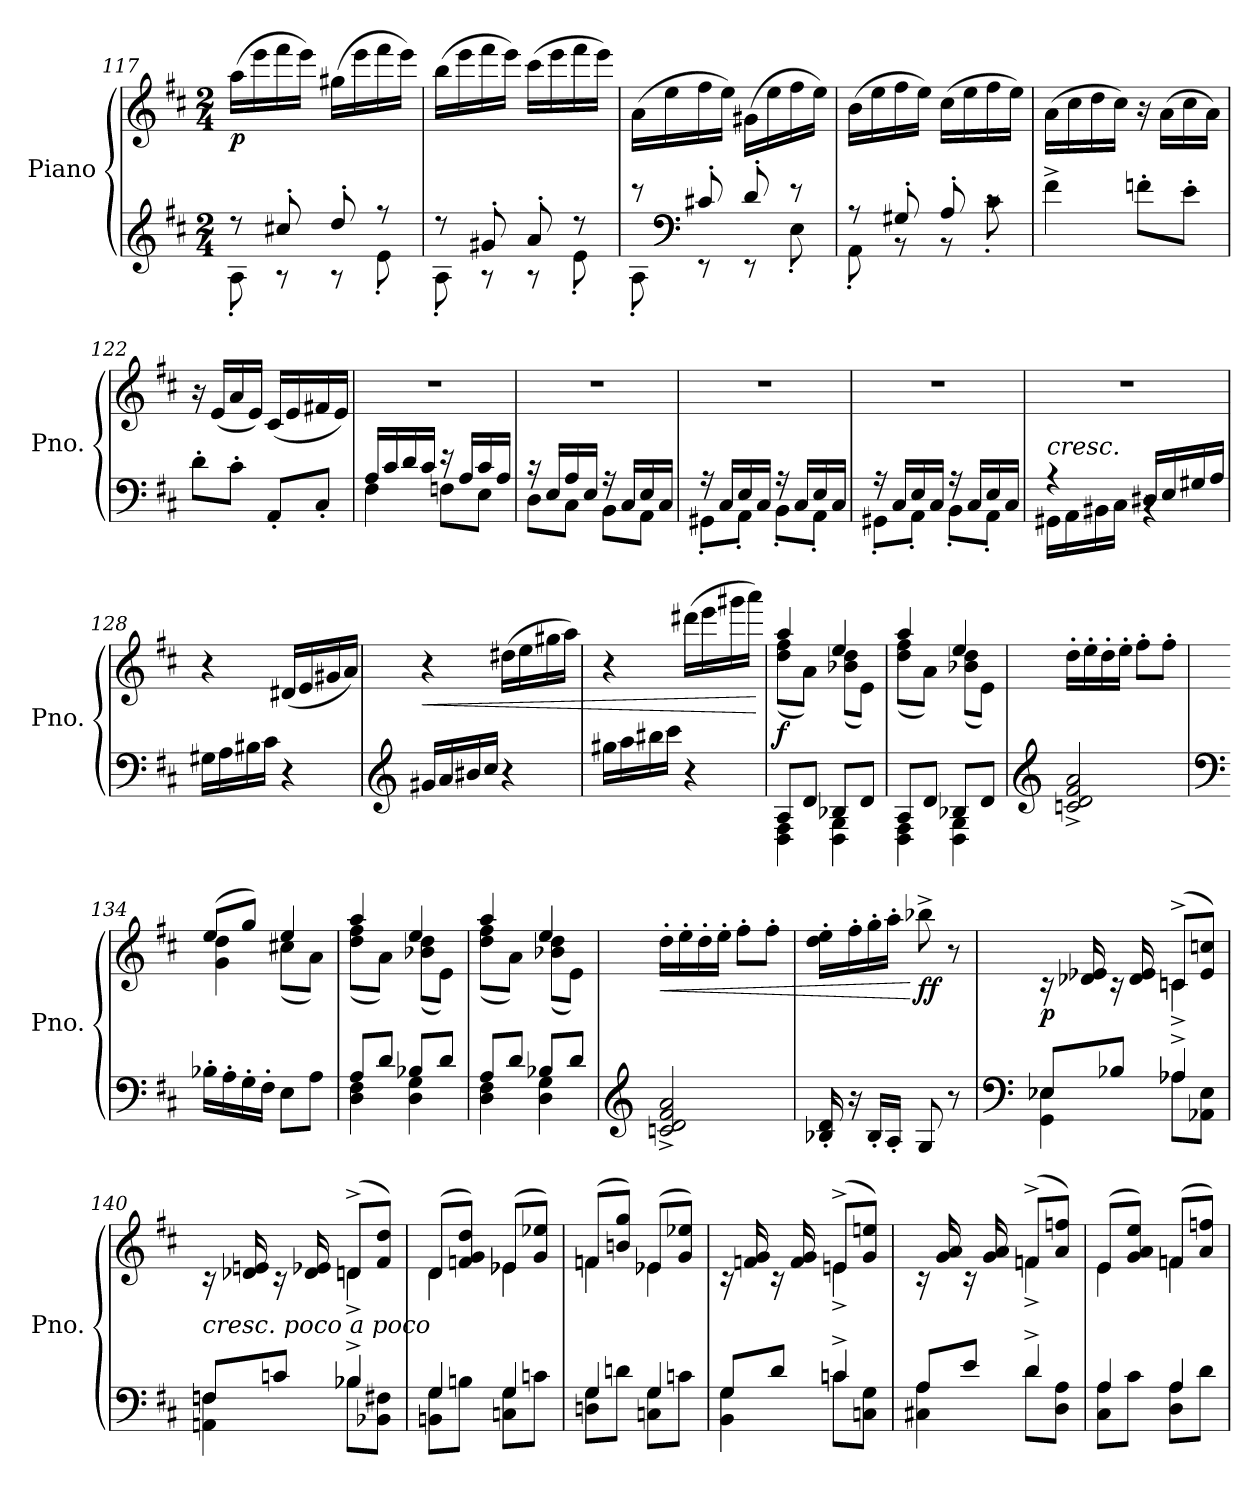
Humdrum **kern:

**kern	**kern	**dynam
*part1	*part1	*part1
*staff2	*staff1	*staff1/2
*I"Piano	*	*
*I'Pno.	*	*
*clefG2	*clefG2	*
*k[f#c#]	*k[f#c#]	*
*M2/4	*M2/4	*
=117	=117	=117
*^	*	*
!	!	!	!LO:DY:b
8r	8A'\	(>16aa\LL	p
.	.	16eee\	.
8cc#X'/	8r	16fff#\	.
.	.	16eee\JJ)	.
8dd'/	8r	(>16gg#X\LL	.
.	.	16eee\	.
8r	8e'\	16fff#\	.
.	.	16eee\JJ)	.
=118	=118	=118	=118
8r	8A'\	(>16bb\LL	.
.	.	16eee\	.
8g#X'/	8r	16fff#\	.
.	.	16eee\JJ)	.
8a'/	8r	(>16ccc#\LL	.
.	.	16eee\	.
8r	8e'\	16fff#\	.
.	.	16eee\JJ)	.
!!LO:LB:g=z
=119	=119	=119	=119
8r	8A'\	(>16a\LL	.
.	.	16ee\	.
*clefF4	*	*	*
8c#X'/	8r	16ff#\	.
.	.	16ee\JJ)	.
8d'/	8r	(>16g#X\LL	.
.	.	16ee\	.
8r	8E'\	16ff#\	.
.	.	16ee\JJ)	.
=120	=120	=120	=120
8r	8AA'\	(>16b\LL	.
.	.	16ee\	.
8G#X'/	8r	16ff#\	.
.	.	16ee\JJ)	.
8A'/	8r	(>16cc#\LL	.
.	.	16ee\	.
8rc	8c#'\	16ff#\	.
.	.	16ee\JJ)	.
*v	*v	*	*
=121	=121	=121
4f#^\	(>16a\LL	.
.	16cc#\	.
.	16dd\	.
.	16cc#\JJ)	.
8fn'\L	16r	.
.	(>16a\LL	.
8e'\J	16cc#\	.
.	16a\JJ)	.
=122	=122	=122
8d'\L	16r	.
.	(<16e/LL	.
8c#'\J	16a/	.
.	16e/JJ)	.
8AA'/L	(<16c#/LL	.
.	16e/	.
8C#'/J	16f#X/	.
.	16e/JJ)	.
=123	=123	=123
*^	*	*
16A/LL	4F#\	2r	.
16c#/	.	.	.
16d/	.	.	.
16c#/JJ	.	.	.
16r	8Fn\L	.	.
16A/LL	.	.	.
16c#/	8E\J	.	.
16A/JJ	.	.	.
!!LO:LB:g=z
=124	=124	=124	=124
16r	8D\L	2r	.
16E/LL	.	.	.
16A/	8C#\J	.	.
16E/JJ	.	.	.
16r	8BB\L	.	.
16C#/LL	.	.	.
16E/	8AA\J	.	.
16C#/JJ	.	.	.
=125	=125	=125	=125
16r	8GG#X'\L	2r	.
16C#/LL	.	.	.
16E/	8AA'\J	.	.
16C#/JJ	.	.	.
16r	8BB'\L	.	.
16C#/LL	.	.	.
16E/	8AA'\J	.	.
16C#/JJ	.	.	.
=126	=126	=126	=126
16r	8GG#X'\L	2r	.
16C#/LL	.	.	.
16E/	8AA'\J	.	.
16C#/JJ	.	.	.
16r	8BB'\L	.	.
16C#/LL	.	.	.
16E/	8AA'\J	.	.
16C#/JJ	.	.	.
=127	=127	=127	=127
!LO:TX:a:i:t=cresc.	!	!	!
4r	16GG#X\LL	2r	.
.	16AA\	.	.
.	16BB#X\	.	.
.	16C#\JJ	.	.
16D#X/LL	4rBB	.	.
16E/	.	.	.
16G#X/	.	.	.
16A/JJ	.	.	.
*v	*v	*	*
=128	=128	=128
16G#X\LL	4r	.
16A\	.	.
16B#X\	.	.
16c#\JJ	.	.
4r	(<16d#X/LL	.
.	16e/	.
.	16g#X/	.
.	16a/JJ)	.
!!LO:PB:g=z
=129	=129	=129
*clefG2	*	*
!	!	!LO:HP:b
16g#X/LL	4r	<
16a/	.	.
16b#X/	.	.
16cc#/JJ	.	.
4r	(>16dd#X\LL	.
.	16ee\	.
.	16gg#X\	.
.	16aa\JJ)	.
=130	=130	=130
16gg#X\LL	4r	.
16aa\	.	.
16bb#X\	.	.
16ccc#\JJ	.	.
4r	(>16ddd#X\LL	.
.	16eee\	.
.	16ggg#X\	.
.	16aaa\JJ)	.
.	.	[
=131	=131	=131
*^	*^	*
!	!	!	!	!LO:DY:b
8A/L	4D\ 4F#\	4aa/	(>8dd\ 8ff#\L	f
8d/J	.	.	8a\J)	.
8B-X/L	4D\ 4G\	4ee/	(>8b-X\ 8dd\L	.
8d/J	.	.	8e\J)	.
=132	=132	=132	=132	=132
8A/L	4D\ 4F#\	4aa/	(>8dd\ 8ff#\L	.
8d/J	.	.	8a\J)	.
8B-X/L	4D\ 4G\	4ee/	(>8b-X\ 8dd\L	.
8d/J	.	.	8e\J)	.
*v	*v	*	*	*
*	*v	*v	*
=133	=133	=133
*clefG2	*	*
2cn/^ 2d/^ 2f#/^ 2a/^	16dd'\LL	.
.	16ee'\	.
.	16dd'\	.
.	16ee'\JJ	.
.	8ff#'\L	.
.	8ff#'\J	.
!!LO:LB:g=z
=134	=134	=134
*clefF4	*	*
*	*^	*
16B-X'\LL	(>8ee/L	4g\ 4dd\	.
16A'\	.	.	.
16G'\	8gg/J)	.	.
16F#'\JJ	.	.	.
8E\L	4ee/	(<8cc#X\L	.
8A\J	.	8a\J)	.
=135	=135	=135	=135
*^	*	*	*
8A/L	4D\ 4F#\	4aa/	(>8dd\ 8ff#\L	.
8d/J	.	.	8a\J)	.
8B-X/L	4D\ 4G\	4ee/	(>8b-X\ 8dd\L	.
8d/J	.	.	8e\J)	.
=136	=136	=136	=136	=136
8A/L	4D\ 4F#\	4aa/	(>8dd\ 8ff#\L	.
8d/J	.	.	8a\J)	.
8B-X/L	4D\ 4G\	4ee/	(>8b-X\ 8dd\L	.
8d/J	.	.	8e\J)	.
*v	*v	*	*	*
*	*v	*v	*
=137	=137	=137
*clefG2	*	*
*	*^	*
!	!	!	!LO:HP:b
*	*v	*v	*
2cn/^ 2d/^ 2f#/^ 2a/^	16dd'\LL	<
.	16ee'\	.
.	16dd'\	.
.	16ee'\JJ	.
.	8ff#'\L	.
.	8ff#'\J	.
=138	=138	=138
16B-X/' 16d/'	16dd\' 16ee\'LL	.
16r	16ff#'\	.
16B-'/LL	16gg'\	.
16A'/JJ	16aa'\JJ	.
!	!	!LO:DY:n=1:b
8G/	8bb-X^\	[ ff
8r	8r	.
=139	=139	=139
*clefF4	*	*
*^	*^	*
!	!	!	!	!LO:DY:b
8E-X/L	4GG\ 4E-X\	16rc	4ryy	p
.	.	16d-X/ 16e-X/	.	.
8B-X/J	.	16rc	.	.
.	.	16d-/ 16e-/	.	.
4A-X^/	8A-X\L	(>8cn^/L	4cn^\	.
.	8AA-X\ 8E-\J	8e-/ 8ccn/J)	.	.
!!LO:LB:g=z	!!
=140	=140	=140	=140	=140
!LO:TX:a:i:t=cresc. poco a poco	!	!	!	!
8Fn/L	4AAn\ 4Fn\	16rc	4ryy	.
.	.	16d-X/ 16en/	.	.
8cn/J	.	16rc	.	.
.	.	16d-/ 16e-X/	.	.
4B-X^/	8B-X\L	(>8dn^/L	4dn^\	.
.	8BB-X\ 8F#X\J	8f#/ 8dd/J)	.	.
=141	=141	=141	=141	=141
4G/	8BBn\ 8G\L	(>8d/L	4d\	.
.	8Bn\J	8fn/ 8g/ 8dd/J)	.	.
4G/	8Cn\ 8G\L	(>8e-X/L	4e-X\	.
.	8cn\J	8g/ 8ee-X/J)	.	.
=142	=142	=142	=142	=142
4G/	8Dn\ 8G\L	(>8fn/L	4fn\	.
.	8dn\J	8bn/ 8gg/J)	.	.
4G/	8Cn\ 8G\L	(>8e-X/L	4e-X\	.
.	8cn\J	8g/ 8ee-X/J)	.	.
=143	=143	=143	=143	=143
8G/L	4BB\ 4G\	16rc	4ryy	.
.	.	16fn/ 16g/	.	.
8d/J	.	16rc	.	.
.	.	16f/ 16g/	.	.
4cn^/	8cn\L	(>8e^/L	4en^\	.
.	8Cn\ 8G\J	8g/ 8een/J)	.	.
=144	=144	=144	=144	=144
8A/L	4C#X\ 4A\	16rc	4ryy	.
.	.	16g/ 16a/	.	.
8e/J	.	16rc	.	.
.	.	16g/ 16a/	.	.
4d^/	8d\L	(>8fn^/L	4fn^\	.
.	8D\ 8A\J	8a/ 8ffn/J)	.	.
!!LO:LB:g=z	!!
=145	=145	=145	=145	=145
4A/	8C#\ 8A\L	(>8e/L	4e\	.
.	8c#\J	8g/ 8a/ 8ee/J)	.	.
4A/	8D\ 8A\L	(>8fn/L	4fn\	.
.	8d\J	8a/ 8ffn/J)	.	.
*v	*v	*	*	*
*	*v	*v	*
=	=	=
*-	*-	*-
